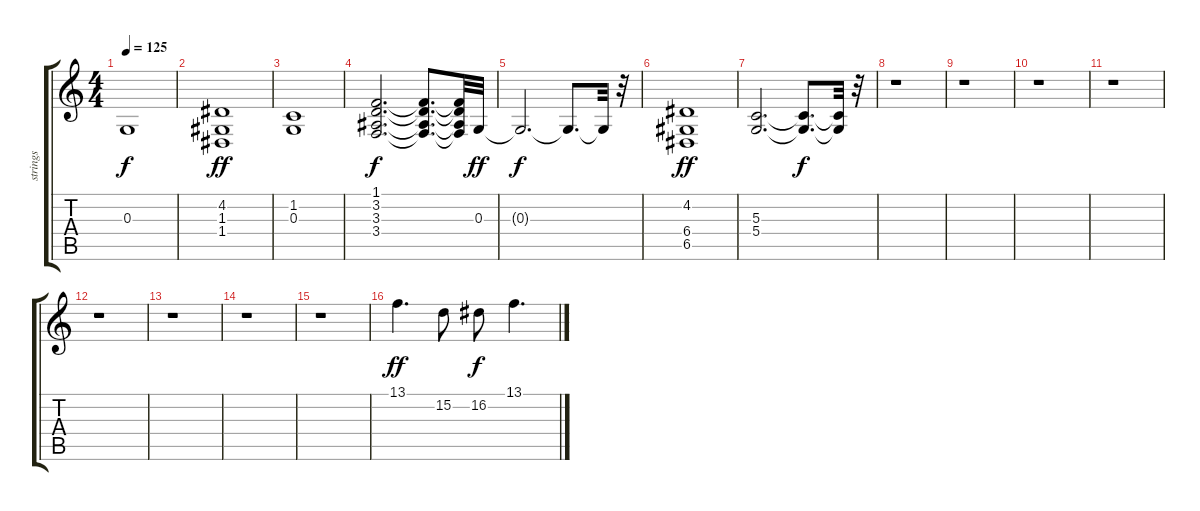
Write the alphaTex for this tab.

\track ("strings " "strings ") {instrument synthstrings2}
\staff {score tabs}
\tuning (E4 B3 G3 D3 A2 E2) {hide}
\ts (4 4)
\tempo 125
\clef g2
\ks c
0.3.1{dy f} |
(4.2 1.3 1.4).1{dy ff} |
(1.2 0.3).1 |
(1.1 3.2 3.3 3.4).2{d dy f} (1.1{t} 3.2{t} 3.3{t} 3.4{t}).8{d} (1.1{t} 3.2{t} 3.3{t} 3.4{t}).32 0.3.32{dy ff} |
0.3{t}.2{d dy f} 0.3{t}.8{d} 0.3{t}.32 r.32 |
(4.2 6.4 6.5).1{dy ff} |
(5.3 5.4).2{d} (5.3{t} 5.4{t}).8{d dy f} (5.3{t} 5.4{t}).32 r.32 |
r.1 |
r.1 |
r.1 |
r.1 |
r.1 |
r.1 |
r.1 |
r.1 |
13.1.4{d dy ff} 15.2.8 16.2.8{dy f} 13.1.4{d}
